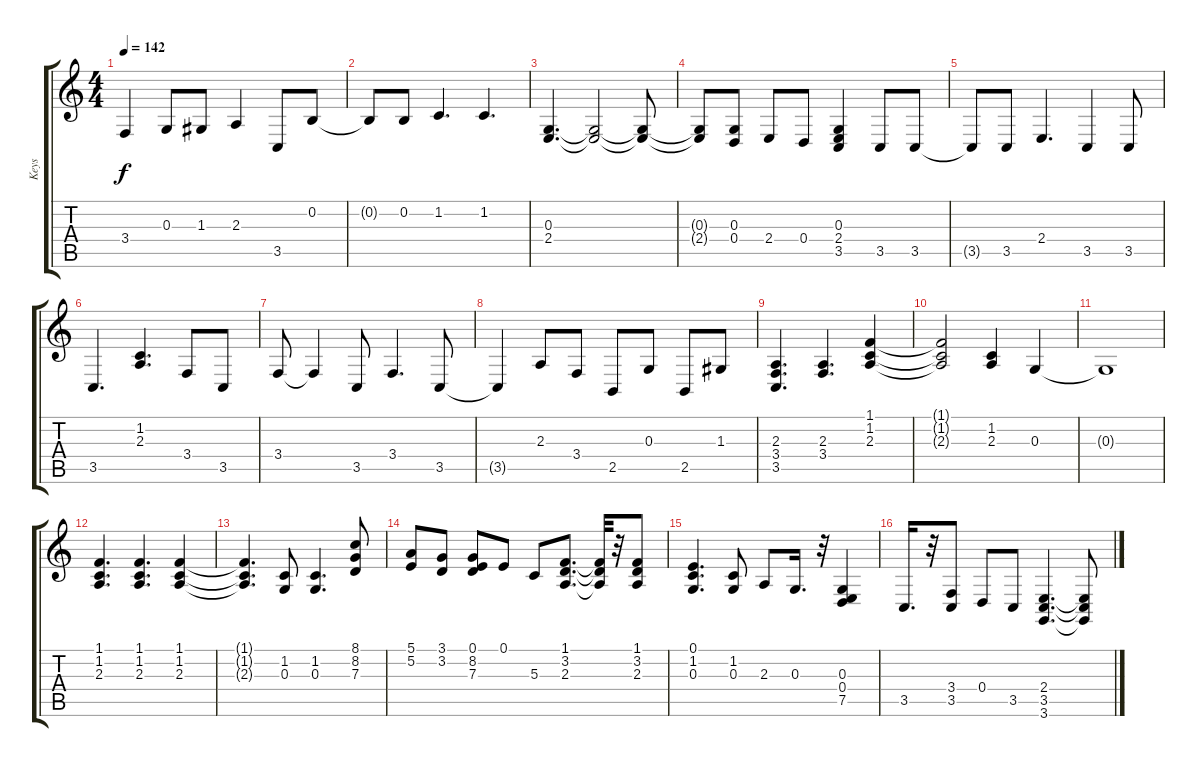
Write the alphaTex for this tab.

\track ("Keys" "Keys") {instrument electricpiano1}
\staff {score tabs}
\tuning (E4 B3 G3 D3 A2 E2) {hide}
\ts (4 4)
\tempo 142
\clef g2
\ks c
3.4.4{dy f} 0.3.8 1.3.8 2.3.4 3.5.8 0.2.8 |
0.2{t}.8 0.2.8 1.2.4{d} 1.2.4{d} |
(0.3 2.4).4{d} (0.3{t} 2.4{t}).2 (0.3{t} 2.4{t}).8 |
(0.3{t} 2.4{t}).8 (0.3 0.4).8 2.4.8 0.4.8 (0.3 2.4 3.5).4 3.5.8 3.5.8 |
3.5{t}.8 3.5.8 2.4.4{d} 3.5.4 3.5.8 |
3.5.4{d} (1.2 2.3).4{d} 3.4.8 3.5.8 |
3.4.8 3.4{t}.4 3.5.8 3.4.4{d} 3.5.8 |
3.5{t}.4 2.3.8 3.4.8 2.5.8 0.3.8 2.5.8 1.3.8 |
(2.3 3.4 3.5).4{d} (2.3 3.4).4{d} (1.1 1.2 2.3).4 |
(1.1{t} 1.2{t} 2.3{t}).2 (1.2 2.3).4 0.3.4 |
0.3{t}.1 |
(1.1 1.2 2.3).4{d} (1.1 1.2 2.3).4{d} (1.1 1.2 2.3).4 |
(1.1{t} 1.2{t} 2.3{t}).4{d} (1.2 0.3).8 (1.2 0.3).4{d} (8.1 8.2 7.3).8 |
(5.1 5.2).8 (3.1 3.2).8 (0.1 8.2 7.3).8 0.1.8 5.3.8 (1.1 3.2 2.3).8{d} (1.1{t} 3.2{t} 2.3{t}).32 r.32 (1.1 3.2 2.3).8 |
(0.1 1.2 0.3).4{d} (1.2 0.3).8 2.3.8 0.3.16{d} r.32 (0.3 0.4 7.5).4 |
3.5.16{d} r.32 (3.4 3.5).8 0.4.8 3.5.8 (2.4 3.5 3.6).4{d} (2.4{t} 3.5{t} 3.6{t}).8
